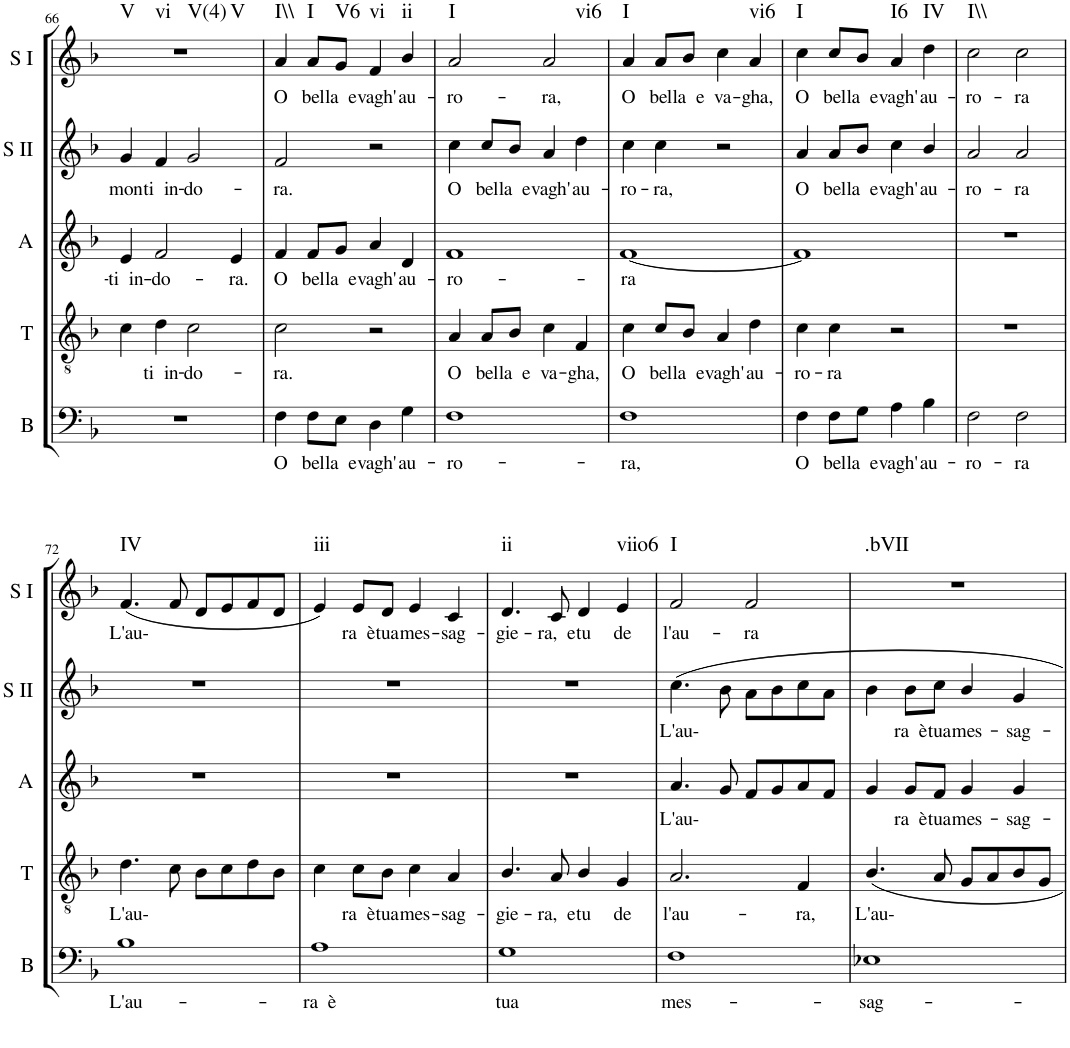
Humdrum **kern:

**kern	**text	**kern	**text	**kern	**text	**kern	**text	**kern	**text	**harte
*part5	*part5	*part4	*part4	*part3	*part3	*part2	*part2	*part1	*part1	*part1
*staff5	*staff5	*staff4	*staff4	*staff3	*staff3	*staff2	*staff2	*staff1	*staff1	*
*I"Bass	*	*I"Tenor	*	*I"Alto	*	*I"Soprano II	*	*I"Soprano I	*	*
*I'B	*	*I'T	*	*I'A	*	*I'S II	*	*I'S I	*	*
!!LO:PB:g=z
*clefF4	*	*clefGv2	*	*clefG2	*	*clefG2	*	*clefG2	*	*
*k[b-]	*	*k[b-]	*	*k[b-]	*	*k[b-]	*	*k[b-]	*	*
*F:	*	*F:	*	*F:	*	*F:	*	*F:	*	*
*M4/4	*	*M4/4	*	*M4/4	*	*M4/4	*	*M4/4	*	*
=66	=66	=66	=66	=66	=66	=66	=66	=66	=66	=66
!	!	!	!	!	!LO:LY:b	!	!LO:LY:b	!	!	!LO:H:n=1:kt=V
!	!	!	!	!	!	!	!	!	!	!LO:H:n=2:kt=vi
!	!	!	!	!	!	!	!	!	!	!LO:H:n=3:kt=V(4)
!	!	!	!	!	!	!	!	!	!	!LO:H:n=4:kt=V
1r	.	4c\	.	4e/	-ti in-	4g/	mon-	1r	.	N N N N
!	!	!	!LO:LY:b	!	!LO:LY:b	!	!LO:LY:b	!	!	!
.	.	4d\	ti in-	2f/	-do-	4f/	-ti in-	.	.	.
!	!	!	!LO:LY:b	!	!	!	!LO:LY:b	!	!	!
.	.	2c\	-do-	.	.	2g/	-do-	.	.	.
!	!	!	!	!	!LO:LY:b	!	!	!	!	!
.	.	.	.	4e/	-ra.	.	.	.	.	.
=67	=67	=67	=67	=67	=67	=67	=67	=67	=67	=67
!	!LO:LY:b	!	!LO:LY:b	!	!LO:LY:b	!	!LO:LY:b	!	!LO:LY:b	!LO:H:kt=I\\
4F\	O	2c\	-ra.	4f/	O	2f/	-ra.	4a/	O	N
!	!LO:LY:b	!	!	!	!LO:LY:b	!	!	!	!LO:LY:b	!LO:H:kt=I
8F\L	bel-	.	.	8f/L	bel-	.	.	8a/L	bel-	N
!	!LO:LY:b	!	!	!	!LO:LY:b	!	!	!	!LO:LY:b	!LO:H:kt=V6
8E\J	-la e	.	.	8g/J	-la e	.	.	8g/J	-la e	N
!	!LO:LY:b	!	!	!	!LO:LY:b	!	!	!	!LO:LY:b	!LO:H:kt=vi
4D\	vagh'	2r	.	4a/	vagh'	2r	.	4f/	vagh'	N
!	!LO:LY:b	!	!	!	!LO:LY:b	!	!	!	!LO:LY:b	!LO:H:kt=ii
4G\	au-	.	.	4d/	au-	.	.	4b-/	au-	N
=68	=68	=68	=68	=68	=68	=68	=68	=68	=68	=68
!	!LO:LY:b	!	!LO:LY:b	!	!LO:LY:b	!	!LO:LY:b	!	!LO:LY:b	!LO:H:kt=I
1F	-ro-	4A/	O	1f	-ro-	4cc\	O	2a/	-ro-	N
!	!	!	!LO:LY:b	!	!	!	!LO:LY:b	!	!	!
.	.	8A/L	bel-	.	.	8cc/L	bel-	.	.	.
!	!	!	!LO:LY:b	!	!	!	!LO:LY:b	!	!	!
.	.	8B-/J	-la e	.	.	8b-/J	-la e	.	.	.
!	!	!	!LO:LY:b	!	!	!	!LO:LY:b	!	!LO:LY:b	!LO:H:kt=vi6
.	.	4c\	va-	.	.	4a/	vagh'	2a/	-ra,	N
!	!	!	!LO:LY:b	!	!	!	!LO:LY:b	!	!	!
.	.	4F/	-gha,	.	.	4dd\	au-	.	.	.
=69	=69	=69	=69	=69	=69	=69	=69	=69	=69	=69
!	!LO:LY:b	!	!LO:LY:b	!	!LO:LY:b	!	!LO:LY:b	!	!LO:LY:b	!LO:H:kt=I
1F	-ra,	4c\	O	[1f	-ra	4cc\	-ro-	4a/	O	N
!	!	!	!LO:LY:b	!	!	!	!LO:LY:b	!	!LO:LY:b	!
.	.	8c/L	bel-	.	.	4cc\	-ra,	8a/L	bel-	.
!	!	!	!LO:LY:b	!	!	!	!	!	!LO:LY:b	!
.	.	8B-/J	-la e	.	.	.	.	8b-/J	-la e	.
!	!	!	!LO:LY:b	!	!	!	!	!	!LO:LY:b	!
.	.	4A/	vagh'	.	.	2r	.	4cc\	va-	.
!	!	!	!LO:LY:b	!	!	!	!	!	!LO:LY:b	!LO:H:kt=vi6
.	.	4d\	au-	.	.	.	.	4a/	-gha,	N
=70	=70	=70	=70	=70	=70	=70	=70	=70	=70	=70
!	!LO:LY:b	!	!LO:LY:b	!	!	!	!LO:LY:b	!	!LO:LY:b	!LO:H:kt=I
4F\	O	4c\	-ro-	1f]	.	4a/	O	4cc\	O	N
!	!LO:LY:b	!	!LO:LY:b	!	!	!	!LO:LY:b	!	!LO:LY:b	!
8F\L	bel-	4c\	-ra	.	.	8a/L	bel-	8cc/L	bel-	.
!	!LO:LY:b	!	!	!	!	!	!LO:LY:b	!	!LO:LY:b	!
8G\J	-la e	.	.	.	.	8b-/J	-la e	8b-/J	-la e	.
!	!LO:LY:b	!	!	!	!	!	!LO:LY:b	!	!LO:LY:b	!LO:H:kt=I6
4A\	vagh'	2r	.	.	.	4cc\	vagh'	4a/	vagh'	N
!	!LO:LY:b	!	!	!	!	!	!LO:LY:b	!	!LO:LY:b	!LO:H:kt=IV
4B-\	au-	.	.	.	.	4b-/	au-	4dd\	au-	N
=71	=71	=71	=71	=71	=71	=71	=71	=71	=71	=71
!	!LO:LY:b	!	!	!	!	!	!LO:LY:b	!	!LO:LY:b	!LO:H:kt=I\\
2F\	-ro-	1r	.	1r	.	2a/	-ro-	2cc\	-ro-	N
!	!LO:LY:b	!	!	!	!	!	!LO:LY:b	!	!LO:LY:b	!
2F\	-ra	.	.	.	.	2a/	-ra	2cc\	-ra	.
!!LO:LB:g=z
=72	=72	=72	=72	=72	=72	=72	=72	=72	=72	=72
!	!LO:LY:b	!	!LO:LY:b	!	!	!	!	!	!LO:LY:b	!LO:H:kt=IV
1B-	L'au-	4.d\	L'au-	1r	.	1r	.	(<4.f/	L'au-	N
.	.	8c\	.	.	.	.	.	8f/	.	.
.	.	8B-\L	.	.	.	.	.	8d/L	.	.
.	.	8c\	.	.	.	.	.	8e/	.	.
.	.	8d\	.	.	.	.	.	8f/	.	.
.	.	8B-\J	.	.	.	.	.	8d/J	.	.
=73	=73	=73	=73	=73	=73	=73	=73	=73	=73	=73
!	!LO:LY:b	!	!	!	!	!	!	!	!	!LO:H:kt=iii
1A	-ra è	4c\	.	1r	.	1r	.	4e/)	.	N
!	!	!	!LO:LY:b	!	!	!	!	!	!LO:LY:b	!
.	.	8c\L	ra è	.	.	.	.	8e/L	ra è	.
!	!	!	!LO:LY:b	!	!	!	!	!	!LO:LY:b	!
.	.	8B-\J	tua	.	.	.	.	8d/J	tua	.
!	!	!	!LO:LY:b	!	!	!	!	!	!LO:LY:b	!
.	.	4c\	mes-	.	.	.	.	4e/	mes-	.
!	!	!	!LO:LY:b	!	!	!	!	!	!LO:LY:b	!
.	.	4A/	-sag-	.	.	.	.	4c/	-sag-	.
=74	=74	=74	=74	=74	=74	=74	=74	=74	=74	=74
!	!LO:LY:b	!	!LO:LY:b	!	!	!	!	!	!LO:LY:b	!LO:H:kt=ii
1G	tua	4.B-/	-gie-	1r	.	1r	.	4.d/	-gie-	N
!	!	!	!LO:LY:b	!	!	!	!	!	!LO:LY:b	!
.	.	8A/	-ra, e	.	.	.	.	8c/	-ra, e	.
!	!	!	!LO:LY:b	!	!	!	!	!	!LO:LY:b	!
.	.	4B-/	tu	.	.	.	.	4d/	tu	.
!	!	!	!LO:LY:b	!	!	!	!	!	!LO:LY:b	!LO:H:kt=viio6
.	.	4G/	de	.	.	.	.	4e/	de	N
=75	=75	=75	=75	=75	=75	=75	=75	=75	=75	=75
!	!LO:LY:b	!	!LO:LY:b	!	!LO:LY:b	!	!LO:LY:b	!	!LO:LY:b	!LO:H:kt=I
1F	mes-	2.A/	l'au-	4.a/	L'au-	4.cc\	L'au-	2f/	l'au-	N
.	.	.	.	8g/	.	8b-\	.	.	.	.
!	!	!	!	!	!	!	!	!	!LO:LY:b	!
.	.	.	.	8f/L	.	8a\L	.	2f/	-ra	.
.	.	.	.	8g/	.	8b-\	.	.	.	.
!	!	!	!LO:LY:b	!	!	!	!	!	!	!
.	.	4F/	-ra,	8a/	.	8cc\	.	.	.	.
.	.	.	.	8f/J	.	8a\J	.	.	.	.
=76	=76	=76	=76	=76	=76	=76	=76	=76	=76	=76
!	!LO:LY:b	!	!LO:LY:b	!	!	!	!	!	!	!LO:H:kt=.bVII
1E-X	-sag-	4.B-/	L'au-	4g/	.	4b-\	.	1r	.	N
!	!	!	!	!	!LO:LY:b	!	!LO:LY:b	!	!	!
.	.	.	.	8g/L	ra è	8b-\L	ra è	.	.	.
!	!	!	!	!	!LO:LY:b	!	!LO:LY:b	!	!	!
.	.	8A/	.	8f/J	tua	8cc\J	tua	.	.	.
!	!	!	!	!	!LO:LY:b	!	!LO:LY:b	!	!	!
.	.	8G/L	.	4g/	mes-	4b-/	mes-	.	.	.
.	.	8A/	.	.	.	.	.	.	.	.
!	!	!	!	!	!LO:LY:b	!	!LO:LY:b	!	!	!
.	.	8B-/	.	4g/	-sag-	4g/	-sag-	.	.	.
.	.	8G/J	.	.	.	.	.	.	.	.
=	=	=	=	=	=	=	=	=	=	=
*-	*-	*-	*-	*-	*-	*-	*-	*-	*-	*-
